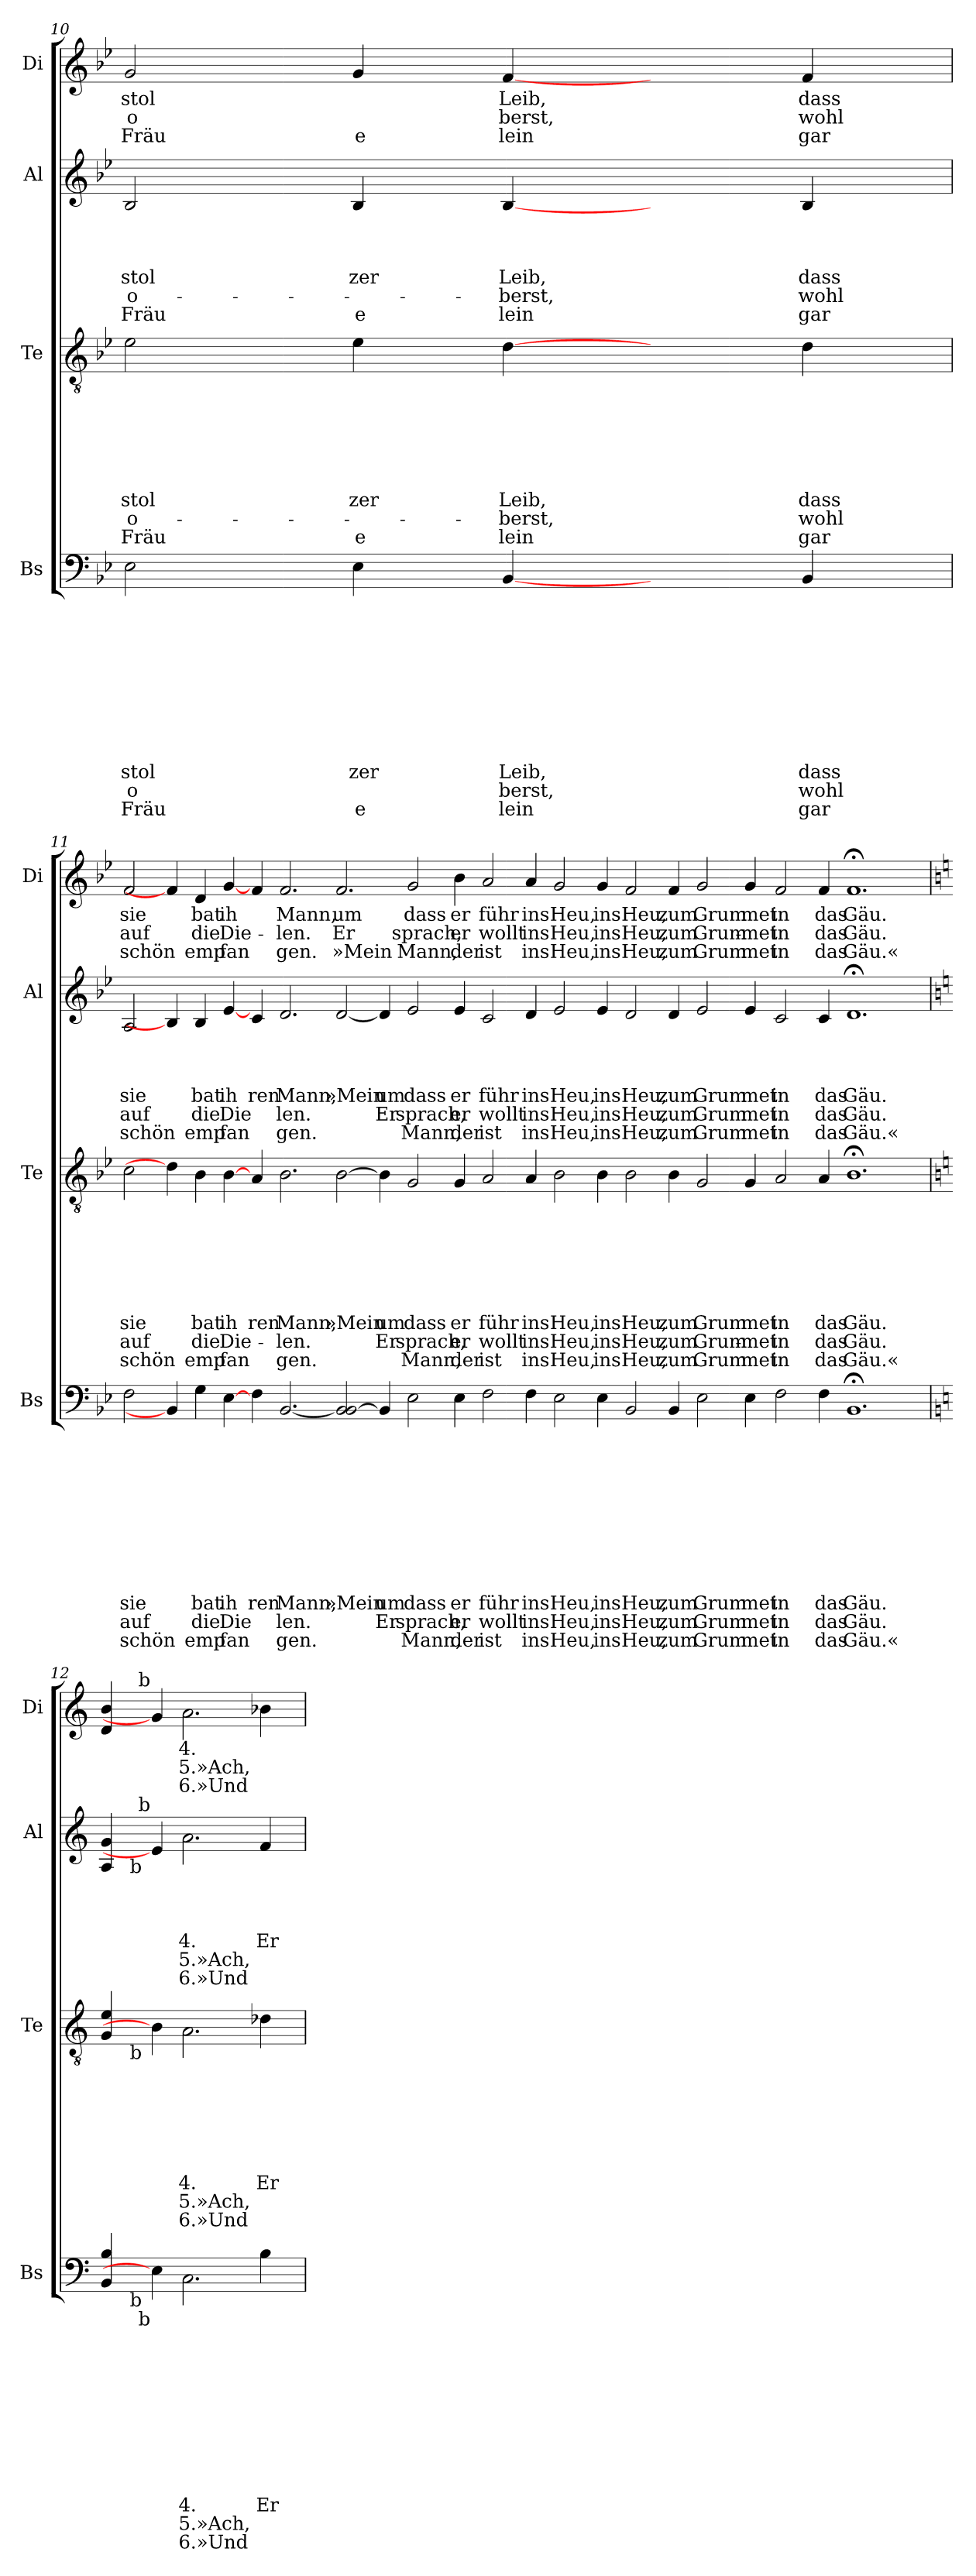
**kern	**text	**text	**text	**text	**text	**text	**text	**text	**text	**text	**text	**text	**kern	**text	**text	**text	**text	**text	**text	**text	**text	**text	**kern	**text	**text	**text	**text	**text	**text	**kern	**text	**text	**text
*part4	*part4	*part4	*part4	*part4	*part4	*part4	*part4	*part4	*part4	*part4	*part4	*part4	*part3	*part3	*part3	*part3	*part3	*part3	*part3	*part3	*part3	*part3	*part2	*part2	*part2	*part2	*part2	*part2	*part2	*part1	*part1	*part1	*part1
*staff4	*staff4	*staff4	*staff4	*staff4	*staff4	*staff4	*staff4	*staff4	*staff4	*staff4	*staff4	*staff4	*staff3	*staff3	*staff3	*staff3	*staff3	*staff3	*staff3	*staff3	*staff3	*staff3	*staff2	*staff2	*staff2	*staff2	*staff2	*staff2	*staff2	*staff1	*staff1	*staff1	*staff1
*I"Bs	*	*	*	*	*	*	*	*	*	*	*	*	*I"Te	*	*	*	*	*	*	*	*	*	*I"Al	*	*	*	*	*	*	*I"Di	*	*	*
*I'Bs	*	*	*	*	*	*	*	*	*	*	*	*	*I'Te	*	*	*	*	*	*	*	*	*	*I'Al	*	*	*	*	*	*	*I'Di	*	*	*
*clefF4	*	*	*	*	*	*	*	*	*	*	*	*	*clefGv2	*	*	*	*	*	*	*	*	*	*clefG2	*	*	*	*	*	*	*clefG2	*	*	*
*k[b-e-]	*	*	*	*	*	*	*	*	*	*	*	*	*k[b-e-]	*	*	*	*	*	*	*	*	*	*k[b-e-]	*	*	*	*	*	*	*k[b-e-]	*	*	*
*B-:	*	*	*	*	*	*	*	*	*	*	*	*	*B-:	*	*	*	*	*	*	*	*	*	*B-:	*	*	*	*	*	*	*B-:	*	*	*
=10	=10	=10	=10	=10	=10	=10	=10	=10	=10	=10	=10	=10	=10	=10	=10	=10	=10	=10	=10	=10	=10	=10	=10	=10	=10	=10	=10	=10	=10	=10	=10	=10	=10
!	!	!	!	!	!	!	!	!	!	!LO:LY:b:rj	!LO:LY:b:rj	!LO:LY:b:rj	!	!	!	!	!	!	!	!LO:LY:b:rj	!LO:LY:b:rj	!LO:LY:b:rj	!	!	!	!	!LO:LY:b:rj	!LO:LY:b:rj	!LO:LY:b:rj	!	!LO:LY:b:rj	!LO:LY:b:rj	!LO:LY:b:rj
2E-\	.	.	.	.	.	.	.	.	.	stol	o	Fräu	2e-\	.	.	.	.	.	.	stol	o-	Fräu	2B-/	.	.	.	stol	o-	Fräu	2g/	stol	o	Fräu
!	!	!	!	!	!	!	!	!	!	!LO:LY:b:rj	!	!LO:LY:b:rj	!	!	!	!	!	!	!	!LO:LY:b:rj	!	!LO:LY:b:rj	!	!	!	!	!LO:LY:b:rj	!	!LO:LY:b:rj	!	!	!	!LO:LY:b:rj
4E-\	.	.	.	.	.	.	.	.	.	zer	.	e	4e-\	.	.	.	.	.	.	zer	.	e	4B-/	.	.	.	zer	.	e	4g/	.	.	e
!	!	!	!	!	!	!	!	!	!	!LO:LY:b:rj	!LO:LY:b:rj	!LO:LY:b:rj	!	!	!	!	!	!	!	!LO:LY:b:rj	!LO:LY:b:rj	!LO:LY:b:rj	!	!	!	!	!LO:LY:b:rj	!LO:LY:b:rj	!LO:LY:b:rj	!	!LO:LY:b:rj	!LO:LY:b:rj	!LO:LY:b:rj
[4BB-/	.	.	.	.	.	.	.	.	.	Leib,	berst,	lein	[4d\	.	.	.	.	.	.	Leib,	-berst,	lein	[4B-/	.	.	.	Leib,	-berst,	lein	[4f/	Leib,	berst,	lein
4ryy	.	.	.	.	.	.	.	.	.	.	.	.	4ryy	.	.	.	.	.	.	.	.	.	4ryy	.	.	.	.	.	.	4ryy	.	.	.
!	!	!	!	!	!	!	!	!	!	!LO:LY:b:rj	!LO:LY:b:rj	!LO:LY:b:rj	!	!	!	!	!	!	!	!LO:LY:b:rj	!LO:LY:b:rj	!LO:LY:b:rj	!	!	!	!	!LO:LY:b:rj	!LO:LY:b:rj	!LO:LY:b:rj	!	!LO:LY:b:rj	!LO:LY:b:rj	!LO:LY:b:rj
4BB-/	.	.	.	.	.	.	.	.	.	dass	wohl	gar	4d\	.	.	.	.	.	.	dass	wohl	gar	4B-/	.	.	.	dass	wohl	gar	4f/	dass	wohl	gar
!!LO:LB:g=z
=11	=11	=11	=11	=11	=11	=11	=11	=11	=11	=11	=11	=11	=11	=11	=11	=11	=11	=11	=11	=11	=11	=11	=11	=11	=11	=11	=11	=11	=11	=11	=11	=11	=11
!	!	!	!	!	!	!	!	!	!	!LO:LY:b:rj	!LO:LY:b:rj	!LO:LY:b:rj	!	!	!	!	!	!	!	!LO:LY:b:rj	!LO:LY:b:rj	!LO:LY:b:rj	!	!	!	!	!LO:LY:b:rj	!LO:LY:b:rj	!LO:LY:b:rj	!	!LO:LY:b:rj	!LO:LY:b:rj	!LO:LY:b:rj
2F\	.	.	.	.	.	.	.	.	.	sie	auf	schön	2c\	.	.	.	.	.	.	sie	auf	schön	2A/	.	.	.	sie	auf	schön	2f/	sie	auf	schön
4BB-/]	.	.	.	.	.	.	.	.	.	.	.	.	4d\]	.	.	.	.	.	.	.	.	.	4B-/]	.	.	.	.	.	.	4f/]	.	.	.
!	!	!	!	!	!	!	!	!	!	!LO:LY:b:rj	!LO:LY:b:rj	!LO:LY:b:rj	!	!	!	!	!	!	!	!LO:LY:b:rj	!LO:LY:b:rj	!LO:LY:b:rj	!	!	!	!	!LO:LY:b:rj	!LO:LY:b:rj	!LO:LY:b:rj	!	!LO:LY:b:rj	!LO:LY:b:rj	!LO:LY:b:rj
4G\	.	.	.	.	.	.	.	.	.	bat	die	emp	4B-\	.	.	.	.	.	.	bat	die	emp	4B-/	.	.	.	bat	die	emp	4d/	bat	die	emp
!	!	!	!	!	!	!	!	!	!	!LO:LY:b:rj	!LO:LY:b:rj	!LO:LY:b:rj	!	!	!	!	!	!	!	!LO:LY:b:rj	!LO:LY:b:rj	!LO:LY:b:rj	!	!	!	!	!LO:LY:b:rj	!LO:LY:b:rj	!LO:LY:b:rj	!	!LO:LY:b:rj	!LO:LY:b:rj	!LO:LY:b:rj
[4E-\	.	.	.	.	.	.	.	.	.	ih	Die	fan	[4B-\	.	.	.	.	.	.	ih	Die-	fan	[4e-/	.	.	.	ih	Die	fan	[4g/	ih	Die-	fan
!	!	!	!	!	!	!	!	!	!	!LO:LY:b:rj	!	!	!	!	!	!	!	!	!	!LO:LY:b:rj	!	!	!	!	!	!	!LO:LY:b:rj	!	!	!	!	!	!
4F\	.	.	.	.	.	.	.	.	.	ren	.	.	4A/	.	.	.	.	.	.	ren	.	.	4c/	.	.	.	ren	.	.	4f/	.	.	.
!	!	!	!	!	!	!	!	!	!	!LO:LY:b:rj	!LO:LY:b:rj	!LO:LY:b:rj	!	!	!	!	!	!	!	!LO:LY:b:rj	!LO:LY:b:rj	!LO:LY:b:rj	!	!	!	!	!LO:LY:b:rj	!LO:LY:b:rj	!LO:LY:b:rj	!	!LO:LY:b:rj	!LO:LY:b:rj	!LO:LY:b:rj
[<2.BB-/	.	.	.	.	.	.	.	.	.	Mann,	len.	gen.	2.B-\	.	.	.	.	.	.	Mann,	-len.	gen.	2.d/	.	.	.	Mann,	len.	gen.	2.f/	Mann,	-len.	gen.
!	!	!	!	!	!	!	!	!	!	!LO:LY:b:rj	!	!	!	!	!	!	!	!	!	!LO:LY:b:rj	!	!	!	!	!	!	!LO:LY:b:rj	!	!	!	!LO:LY:b:rj	!LO:LY:b:rj	!LO:LY:b:rj
2BB-/] [<2BB-/	.	.	.	.	.	.	.	.	.	»Mein	.	.	[>2B-\	.	.	.	.	.	.	»Mein	.	.	[<2d/	.	.	.	»Mein	.	.	2.f/	um	Er	»Mein
!	!	!	!	!	!	!	!	!	!	!LO:LY:b:rj	!LO:LY:b:rj	!	!	!	!	!	!	!	!	!LO:LY:b:rj	!LO:LY:b:rj	!	!	!	!	!	!LO:LY:b:rj	!LO:LY:b:rj	!	!	!	!	!
4BB-/]	.	.	.	.	.	.	.	.	.	um	Er	.	4B-\]	.	.	.	.	.	.	um	Er	.	4d/]	.	.	.	um	Er	.	.	.	.	.
!	!	!	!	!	!	!	!	!	!	!LO:LY:b:rj	!LO:LY:b:rj	!LO:LY:b:rj	!	!	!	!	!	!	!	!LO:LY:b:rj	!LO:LY:b:rj	!LO:LY:b:rj	!	!	!	!	!LO:LY:b:rj	!LO:LY:b:rj	!LO:LY:b:rj	!	!LO:LY:b:rj	!LO:LY:b:rj	!LO:LY:b:rj
2E-\	.	.	.	.	.	.	.	.	.	dass	sprach,	Mann,	2G/	.	.	.	.	.	.	dass	sprach,	Mann,	2e-/	.	.	.	dass	sprach,	Mann,	2g/	dass	sprach,	Mann,
!	!	!	!	!	!	!	!	!	!	!LO:LY:b:rj	!LO:LY:b:rj	!LO:LY:b:rj	!	!	!	!	!	!	!	!LO:LY:b:rj	!LO:LY:b:rj	!LO:LY:b:rj	!	!	!	!	!LO:LY:b:rj	!LO:LY:b:rj	!LO:LY:b:rj	!	!LO:LY:b:rj	!LO:LY:b:rj	!LO:LY:b:rj
4E-\	.	.	.	.	.	.	.	.	.	er	er	der	4G/	.	.	.	.	.	.	er	er	der	4e-/	.	.	.	er	er	der	4b-\	er	er	der
!	!	!	!	!	!	!	!	!	!	!LO:LY:b:rj	!LO:LY:b:rj	!LO:LY:b:rj	!	!	!	!	!	!	!	!LO:LY:b:rj	!LO:LY:b:rj	!LO:LY:b:rj	!	!	!	!	!LO:LY:b:rj	!LO:LY:b:rj	!LO:LY:b:rj	!	!LO:LY:b:rj	!LO:LY:b:rj	!LO:LY:b:rj
2F\	.	.	.	.	.	.	.	.	.	führ	wollt	ist	2A/	.	.	.	.	.	.	führ	wollt	ist	2c/	.	.	.	führ	wollt	ist	2a/	führ	wollt	ist
!	!	!	!	!	!	!	!	!	!	!LO:LY:b:rj	!LO:LY:b:rj	!LO:LY:b:rj	!	!	!	!	!	!	!	!LO:LY:b:rj	!LO:LY:b:rj	!LO:LY:b:rj	!	!	!	!	!LO:LY:b:rj	!LO:LY:b:rj	!LO:LY:b:rj	!	!LO:LY:b:rj	!LO:LY:b:rj	!LO:LY:b:rj
4F\	.	.	.	.	.	.	.	.	.	ins	ins	ins	4A/	.	.	.	.	.	.	ins	ins	ins	4d/	.	.	.	ins	ins	ins	4a/	ins	ins	ins
!	!	!	!	!	!	!	!	!	!	!LO:LY:b:rj	!LO:LY:b:rj	!LO:LY:b:rj	!	!	!	!	!	!	!	!LO:LY:b:rj	!LO:LY:b:rj	!LO:LY:b:rj	!	!	!	!	!LO:LY:b:rj	!LO:LY:b:rj	!LO:LY:b:rj	!	!LO:LY:b:rj	!LO:LY:b:rj	!LO:LY:b:rj
2E-\	.	.	.	.	.	.	.	.	.	Heu,	Heu,	Heu,	2B-\	.	.	.	.	.	.	Heu,	Heu,	Heu,	2e-/	.	.	.	Heu,	Heu,	Heu,	2g/	Heu,	Heu,	Heu,
!	!	!	!	!	!	!	!	!	!	!LO:LY:b:rj	!LO:LY:b:rj	!LO:LY:b:rj	!	!	!	!	!	!	!	!LO:LY:b:rj	!LO:LY:b:rj	!LO:LY:b:rj	!	!	!	!	!LO:LY:b:rj	!LO:LY:b:rj	!LO:LY:b:rj	!	!LO:LY:b:rj	!LO:LY:b:rj	!LO:LY:b:rj
4E-\	.	.	.	.	.	.	.	.	.	ins	ins	ins	4B-\	.	.	.	.	.	.	ins	ins	ins	4e-/	.	.	.	ins	ins	ins	4g/	ins	ins	ins
!	!	!	!	!	!	!	!	!	!	!LO:LY:b:rj	!LO:LY:b:rj	!LO:LY:b:rj	!	!	!	!	!	!	!	!LO:LY:b:rj	!LO:LY:b:rj	!LO:LY:b:rj	!	!	!	!	!LO:LY:b:rj	!LO:LY:b:rj	!LO:LY:b:rj	!	!LO:LY:b:rj	!LO:LY:b:rj	!LO:LY:b:rj
2BB-/	.	.	.	.	.	.	.	.	.	Heu,	Heu,	Heu,	2B-\	.	.	.	.	.	.	Heu,	Heu,	Heu,	2d/	.	.	.	Heu,	Heu,	Heu,	2f/	Heu,	Heu,	Heu,
!	!	!	!	!	!	!	!	!	!	!LO:LY:b:rj	!LO:LY:b:rj	!LO:LY:b:rj	!	!	!	!	!	!	!	!LO:LY:b:rj	!LO:LY:b:rj	!LO:LY:b:rj	!	!	!	!	!LO:LY:b:rj	!LO:LY:b:rj	!LO:LY:b:rj	!	!LO:LY:b:rj	!LO:LY:b:rj	!LO:LY:b:rj
4BB-/	.	.	.	.	.	.	.	.	.	zum	zum	zum	4B-\	.	.	.	.	.	.	zum	zum	zum	4d/	.	.	.	zum	zum	zum	4f/	zum	zum	zum
!	!	!	!	!	!	!	!	!	!	!LO:LY:b:rj	!LO:LY:b:rj	!LO:LY:b:rj	!	!	!	!	!	!	!	!LO:LY:b:rj	!LO:LY:b:rj	!LO:LY:b:rj	!	!	!	!	!LO:LY:b:rj	!LO:LY:b:rj	!LO:LY:b:rj	!	!LO:LY:b:rj	!LO:LY:b:rj	!LO:LY:b:rj
2E-\	.	.	.	.	.	.	.	.	.	Grum	Grum	Grum	2G/	.	.	.	.	.	.	Grum	Grum-	Grum	2e-/	.	.	.	Grum	Grum	Grum	2g/	Grum	Grum-	Grum
!	!	!	!	!	!	!	!	!	!	!LO:LY:b:rj	!LO:LY:b:rj	!LO:LY:b:rj	!	!	!	!	!	!	!	!LO:LY:b:rj	!LO:LY:b:rj	!LO:LY:b:rj	!	!	!	!	!LO:LY:b:rj	!LO:LY:b:rj	!LO:LY:b:rj	!	!LO:LY:b:rj	!LO:LY:b:rj	!LO:LY:b:rj
4E-\	.	.	.	.	.	.	.	.	.	met	met	met	4G/	.	.	.	.	.	.	met	-met	met	4e-/	.	.	.	met	met	met	4g/	met	-met	met
!	!	!	!	!	!	!	!	!	!	!LO:LY:b:rj	!LO:LY:b:rj	!LO:LY:b:rj	!	!	!	!	!	!	!	!LO:LY:b:rj	!LO:LY:b:rj	!LO:LY:b:rj	!	!	!	!	!LO:LY:b:rj	!LO:LY:b:rj	!LO:LY:b:rj	!	!LO:LY:b:rj	!LO:LY:b:rj	!LO:LY:b:rj
2F\	.	.	.	.	.	.	.	.	.	in	in	in	2A/	.	.	.	.	.	.	in	in	in	2c/	.	.	.	in	in	in	2f/	in	in	in
!	!	!	!	!	!	!	!	!	!	!LO:LY:b:rj	!LO:LY:b:rj	!LO:LY:b:rj	!	!	!	!	!	!	!	!LO:LY:b:rj	!LO:LY:b:rj	!LO:LY:b:rj	!	!	!	!	!LO:LY:b:rj	!LO:LY:b:rj	!LO:LY:b:rj	!	!LO:LY:b:rj	!LO:LY:b:rj	!LO:LY:b:rj
4F\	.	.	.	.	.	.	.	.	.	das	das	das	4A/	.	.	.	.	.	.	das	das	das	4c/	.	.	.	das	das	das	4f/	das	das	das
!	!	!	!	!	!	!	!	!	!	!LO:LY:b:rj	!LO:LY:b:rj	!LO:LY:b:rj	!	!	!	!	!	!	!	!LO:LY:b:rj	!LO:LY:b:rj	!LO:LY:b:rj	!	!	!	!	!LO:LY:b:rj	!LO:LY:b:rj	!LO:LY:b:rj	!	!LO:LY:b:rj	!LO:LY:b:rj	!LO:LY:b:rj
1.BB-;<	.	.	.	.	.	.	.	.	.	Gäu.	Gäu.	Gäu.«	1.B-;	.	.	.	.	.	.	Gäu.	Gäu.	Gäu.«	1.d;	.	.	.	Gäu.	Gäu.	Gäu.«	1.f;<	Gäu.	Gäu.	Gäu.«
!!LO:PB:g=z
=12!	=12!	=12!	=12!	=12!	=12!	=12!	=12!	=12!	=12!	=12!	=12!	=12!	=12!	=12!	=12!	=12!	=12!	=12!	=12!	=12!	=12!	=12!	=12!	=12!	=12!	=12!	=12!	=12!	=12!	=12!	=12!	=12!	=12!
*k[]	*	*	*	*	*	*	*	*	*	*	*	*	*k[]	*	*	*	*	*	*	*	*	*	*k[]	*	*	*	*	*	*	*k[]	*	*	*
*C:	*	*	*	*	*	*	*	*	*	*	*	*	*C:	*	*	*	*	*	*	*	*	*	*C:	*	*	*	*	*	*	*C:	*	*	*
*^	*	*	*	*	*	*	*	*	*	*	*	*	*^	*	*	*	*	*	*	*	*	*	*^	*	*	*	*	*	*	*^	*	*	*
*	*^	*	*	*	*	*	*	*	*	*	*	*	*	*	*	*	*	*	*	*	*	*	*	*	*	*^	*	*	*	*	*	*	*	*	*	*	*
4BB/ 4B/	8ryy	8.ryy	.	.	.	.	.	.	.	.	.	.	.	.	4G/ 4e/	8ryy	.	.	.	.	.	.	.	.	.	4A/ 4g/	8ryy	8.ryy	.	.	.	.	.	.	4d/ 4b/	8.ryy	.	.	.
.	32ryy	.	.	.	.	.	.	.	.	.	.	.	.	.	.	32ryy	.	.	.	.	.	.	.	.	.	.	32ryy	.	.	.	.	.	.	.	.	.	.	.	.
!	!	!	!	!	!	!	!	!	!	!	!	!	!	!	!	!	!	!	!	!	!	!	!	!	!	!	!LO:TX:b:t=b	!	!	!	!	!	!	!	!	!	!	!	!
!	!	!	!	!	!	!	!	!	!	!	!	!	!	!	!	!LO:TX:b:t=b	!	!	!	!	!	!	!	!	!	!	!	!	!	!	!	!	!	!	!	!	!	!	!
!	!LO:TX:b:t=b	!	!	!	!	!	!	!	!	!	!	!	!	!	!	!	!	!	!	!	!	!	!	!	!	!	!	!	!	!	!	!	!	!	!	!	!	!	!
.	1ryy	.	.	.	.	.	.	.	.	.	.	.	.	.	.	1ryy	.	.	.	.	.	.	.	.	.	.	1ryy	.	.	.	.	.	.	.	.	.	.	.	.
!	!	!	!	!	!	!	!	!	!	!	!	!	!	!	!	!	!	!	!	!	!	!	!	!	!	!	!	!	!	!	!	!	!	!	!	!LO:TX:a:t=b	!	!	!
!	!	!	!	!	!	!	!	!	!	!	!	!	!	!	!	!	!	!	!	!	!	!	!	!	!	!	!	!LO:TX:a:t=b	!	!	!	!	!	!	!	!	!	!	!
!	!	!LO:TX:b:t=b	!	!	!	!	!	!	!	!	!	!	!	!	!	!	!	!	!	!	!	!	!	!	!	!	!	!	!	!	!	!	!	!	!	!	!	!	!
.	.	1ryy	.	.	.	.	.	.	.	.	.	.	.	.	.	.	.	.	.	.	.	.	.	.	.	.	.	1ryy	.	.	.	.	.	.	.	1ryy	.	.	.
4E-\]	.	.	.	.	.	.	.	.	.	.	.	.	.	.	4B-\]	.	.	.	.	.	.	.	.	.	.	4e-/]	.	.	.	.	.	.	.	.	4g/]	.	.	.	.
!	!	!	!	!	!	!	!	!	!	!	!	!LO:LY:b:rj	!LO:LY:b:rj	!LO:LY:b:rj	!	!	!	!	!	!	!	!	!LO:LY:b:rj	!LO:LY:b:rj	!LO:LY:b:rj	!	!	!	!	!	!	!LO:LY:b:rj	!LO:LY:b:rj	!LO:LY:b:rj	!	!	!LO:LY:b:rj	!LO:LY:b:rj	!LO:LY:b:rj
2.C\	.	.	.	.	.	.	.	.	.	.	.	4.	5.»Ach,	6.»Und	2.A\	.	.	.	.	.	.	.	4.	5.»Ach,	6.»Und	2.a\	.	.	.	.	.	4.	5.»Ach,	6.»Und	2.a\	.	4.	5.»Ach,	6.»Und
.	4ryy	.	.	.	.	.	.	.	.	.	.	.	.	.	.	4ryy	.	.	.	.	.	.	.	.	.	.	4ryy	.	.	.	.	.	.	.	.	.	.	.	.
.	.	4ryy	.	.	.	.	.	.	.	.	.	.	.	.	.	.	.	.	.	.	.	.	.	.	.	.	.	4ryy	.	.	.	.	.	.	.	4ryy	.	.	.
!	!	!	!	!	!	!	!	!	!	!	!	!LO:LY:b:rj	!	!	!	!	!	!	!	!	!	!	!LO:LY:b:rj	!	!	!	!	!	!	!	!	!LO:LY:b:rj	!	!	!	!	!	!	!
4B\	.	.	.	.	.	.	.	.	.	.	.	Er	.	.	4d-X\	.	.	.	.	.	.	.	Er	.	.	4f/	.	.	.	.	.	Er	.	.	4b-X\	.	.	.	.
.	16.ryy	.	.	.	.	.	.	.	.	.	.	.	.	.	.	16.ryy	.	.	.	.	.	.	.	.	.	.	16.ryy	.	.	.	.	.	.	.	.	.	.	.	.
.	.	16ryy	.	.	.	.	.	.	.	.	.	.	.	.	.	.	.	.	.	.	.	.	.	.	.	.	.	16ryy	.	.	.	.	.	.	.	16ryy	.	.	.
*v	*v	*v	*	*	*	*	*	*	*	*	*	*	*	*	*	*	*	*	*	*	*	*	*	*	*	*v	*v	*v	*	*	*	*	*	*	*v	*v	*	*	*
*	*	*	*	*	*	*	*	*	*	*	*	*	*v	*v	*	*	*	*	*	*	*	*	*	*	*	*	*	*	*	*	*	*	*	*
=	=	=	=	=	=	=	=	=	=	=	=	=	=	=	=	=	=	=	=	=	=	=	=	=	=	=	=	=	=	=	=	=	=
*-	*-	*-	*-	*-	*-	*-	*-	*-	*-	*-	*-	*-	*-	*-	*-	*-	*-	*-	*-	*-	*-	*-	*-	*-	*-	*-	*-	*-	*-	*-	*-	*-	*-
